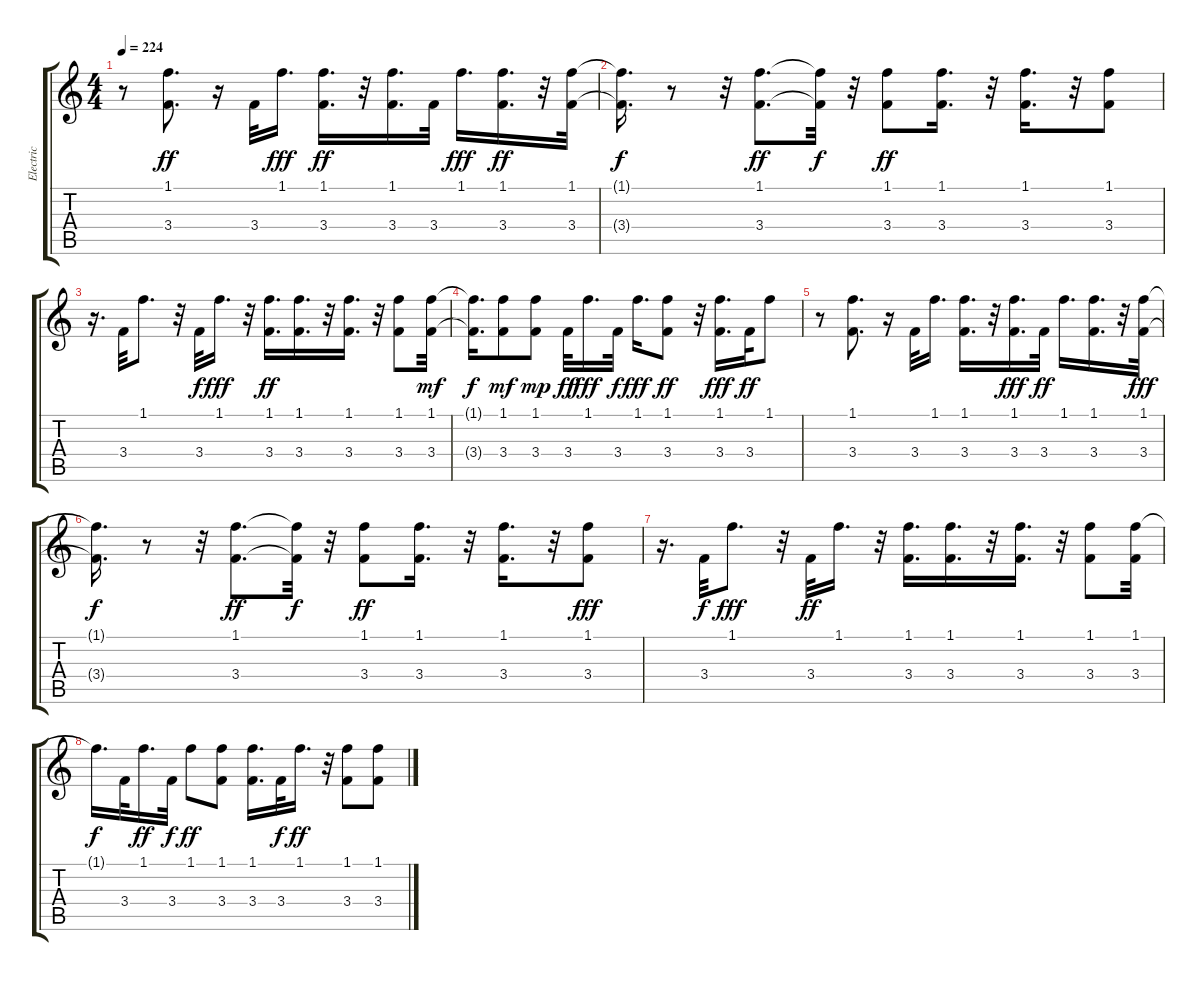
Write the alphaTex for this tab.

\track ("Electric" "Electric") {instrument electricguitarclean}
\staff {score tabs}
\tuning (E4 B3 G3 D3 A2 E2) {hide}
\ts (4 4)
\tempo 224
\clef g2
\ks c
r.8{dy fff} (1.1 3.4).8{d dy ff} r.16 3.4.32 1.1.16{d dy fff} (1.1 3.4).16{d dy ff} r.32 (1.1 3.4).16{d} 3.4.32 1.1.16{d dy fff} (1.1 3.4).16{d dy ff} r.32 (1.1 3.4).32 |
(1.1{t} 3.4{t}).16{d dy f} r.8 r.32 (1.1 3.4).8{d dy ff} (1.1{t} 3.4{t}).32{dy f} r.32 (1.1 3.4).8{dy ff} (1.1 3.4).16{d} r.32 (1.1 3.4).16{d} r.32 (1.1 3.4).8 |
r.16{d} 3.4.32 1.1.8{d} r.32 3.4.32{dy f} 1.1.16{d dy fff} r.32 (1.1 3.4).16{d dy ff} (1.1 3.4).16{d} r.32 (1.1 3.4).16{d} r.32 (1.1 3.4).8 (1.1 3.4).32{dy mf} |
(1.1{t} 3.4{t}).16{d dy f} (1.1 3.4).8{dy mf} (1.1 3.4).8{dy mp} 3.4.32{dy ff} 1.1.16{d dy fff} 3.4.32{dy f} 1.1.16{d dy fff} (1.1 3.4).8{dy ff} r.32 (1.1 3.4).16{d dy fff} 3.4.32{dy ff} 1.1.8 |
r.8 (1.1 3.4).8{d} r.16 3.4.32 1.1.16{d} (1.1 3.4).16{d} r.32 (1.1 3.4).16{d dy fff} 3.4.32{dy ff} 1.1.16{d} (1.1 3.4).16{d} r.32 (1.1 3.4).32{dy fff} |
(1.1{t} 3.4{t}).16{d dy f} r.8 r.32 (1.1 3.4).8{d dy ff} (1.1{t} 3.4{t}).32{dy f} r.32 (1.1 3.4).8{dy ff} (1.1 3.4).16{d} r.32 (1.1 3.4).16{d} r.32 (1.1 3.4).8{dy fff} |
r.16{d} 3.4.32{dy f} 1.1.8{d dy fff} r.32 3.4.32{dy ff} 1.1.16{d} r.32 (1.1 3.4).16{d} (1.1 3.4).16{d} r.32 (1.1 3.4).16{d} r.32 (1.1 3.4).8 (1.1 3.4).32 |
1.1{t}.16{d dy f} 3.4.32 1.1.16{d dy ff} 3.4.32{dy f} 1.1.8{dy ff} (1.1 3.4).8 (1.1 3.4).16{d} 3.4.32{dy f} 1.1.16{d dy ff} r.32 (1.1 3.4).8 (1.1 3.4).8
